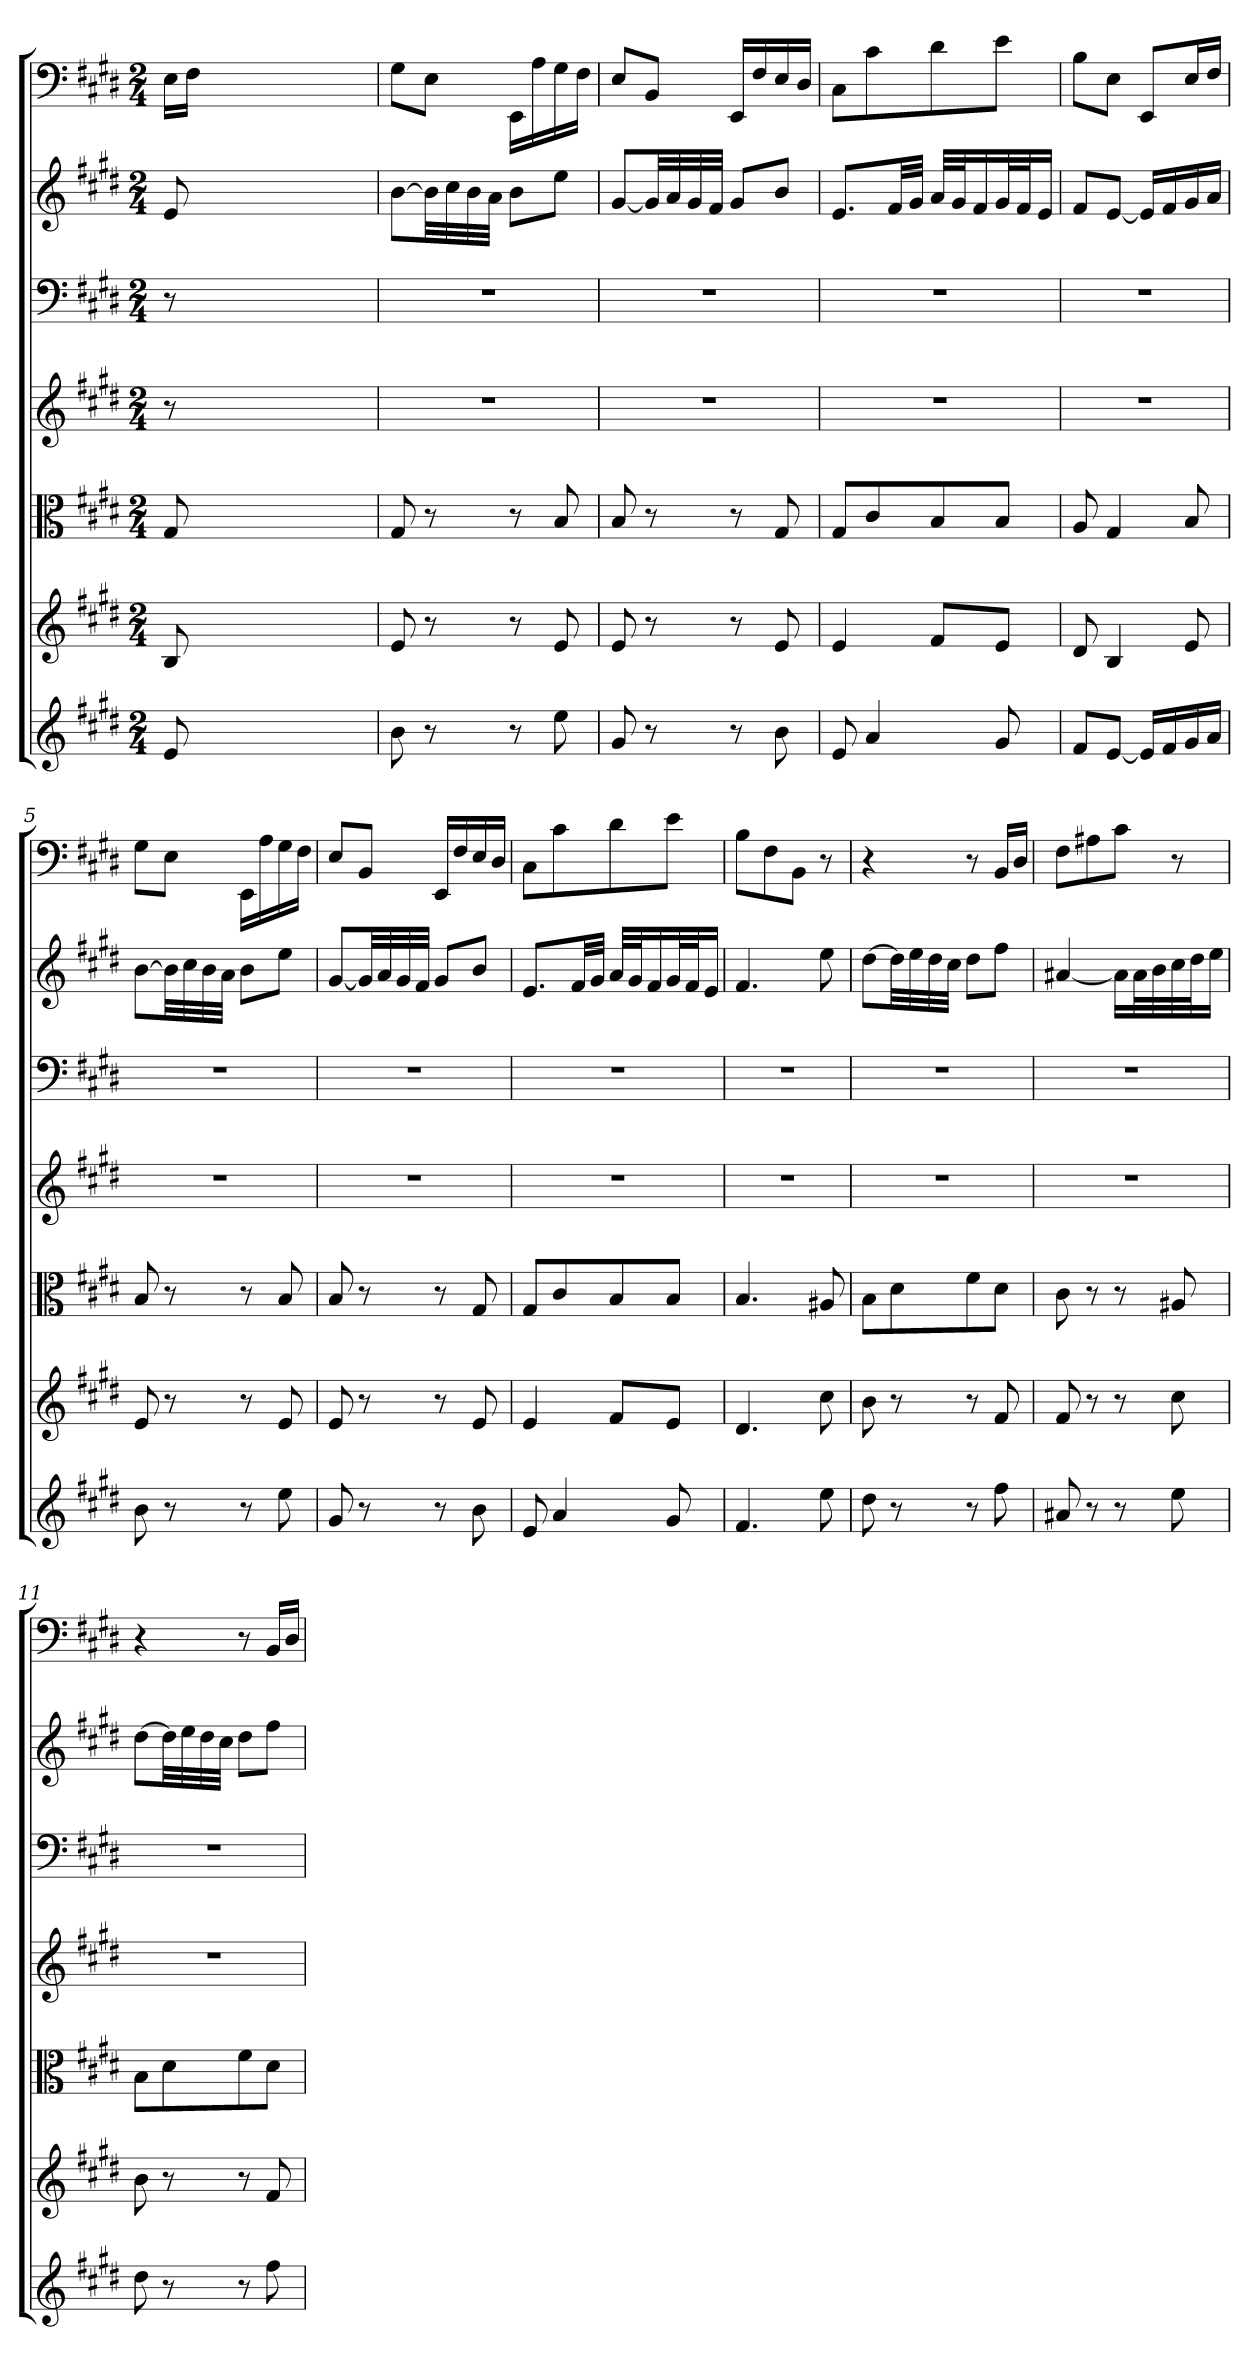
**kern	**kern	**kern	**kern	**kern	**kern	**kern
*part7	*part6	*part5	*part4	*part3	*part2	*part1
*staff7	*staff6	*staff5	*staff4	*staff3	*staff2	*staff1
*clefG2	*clefG2	*clefC3	*clefG2	*clefF4	*clefG2	*clefF4
*k[f#c#g#d#]	*k[f#c#g#d#]	*k[f#c#g#d#]	*k[f#c#g#d#]	*k[f#c#g#d#]	*k[f#c#g#d#]	*k[f#c#g#d#]
*E:	*E:	*E:	*E:	*E:	*E:	*E:
*M2/4	*M2/4	*M2/4	*M2/4	*M2/4	*M2/4	*M2/4
=	=	=	=	=	=	=
8e/	8B/	8G#/	8r	8r	8e/	16E\LL
.	.	.	.	.	.	16F#\JJ
32ryy	32ryy	32ryy	32ryy	32ryy	32ryy	32ryy
32ryy	32ryy	32ryy	32ryy	32ryy	32ryy	32ryy
32ryy	32ryy	32ryy	32ryy	32ryy	32ryy	32ryy
32ryy	32ryy	32ryy	32ryy	32ryy	32ryy	32ryy
32ryy	32ryy	32ryy	32ryy	32ryy	32ryy	32ryy
32ryy	32ryy	32ryy	32ryy	32ryy	32ryy	32ryy
32ryy	32ryy	32ryy	32ryy	32ryy	32ryy	32ryy
32ryy	32ryy	32ryy	32ryy	32ryy	32ryy	32ryy
32ryy	32ryy	32ryy	32ryy	32ryy	32ryy	32ryy
32ryy	32ryy	32ryy	32ryy	32ryy	32ryy	32ryy
32ryy	32ryy	32ryy	32ryy	32ryy	32ryy	32ryy
32ryy	32ryy	32ryy	32ryy	32ryy	32ryy	32ryy
=1	=1	=1	=1	=1	=1	=1
8b\	8e/	8G#/	2r	2r	[8b\L	8G#\L
8r	8r	8r	.	.	32b\LL]	8E\J
.	.	.	.	.	32cc#\	.
.	.	.	.	.	32b\	.
.	.	.	.	.	32a\JJJ	.
8r	8r	8r	.	.	8b\L	16EE\LL
.	.	.	.	.	.	16A\
8ee\	8e/	8B/	.	.	8ee\J	16G#\
.	.	.	.	.	.	16F#\JJ
=2	=2	=2	=2	=2	=2	=2
8g#/	8e/	8B/	2r	2r	[8g#/L	8E/L
8r	8r	8r	.	.	32g#/LL]	8BB/J
.	.	.	.	.	32a/	.
.	.	.	.	.	32g#/	.
.	.	.	.	.	32f#/JJJ	.
8r	8r	8r	.	.	8g#/L	16EE/LL
.	.	.	.	.	.	16F#/
8b\	8e/	8G#/	.	.	8b/J	16E/
.	.	.	.	.	.	16D#/JJ
=3	=3	=3	=3	=3	=3	=3
8e/	4e/	8G#/L	2r	2r	8.e/L	8C#\L
4a/	.	8c#/	.	.	.	8c#\
.	.	.	.	.	32f#/LL	.
.	.	.	.	.	32g#/JJJ	.
.	8f#/L	8B/	.	.	32a/LLL	8d#\
.	.	.	.	.	32g#/J	.
.	.	.	.	.	16f#/	.
8g#/	8e/J	8B/J	.	.	32g#/L	8e\J
.	.	.	.	.	32f#/J	.
.	.	.	.	.	16e/JJ	.
=4	=4	=4	=4	=4	=4	=4
8f#/L	8d#/	8A/	2r	2r	8f#/L	8B\L
[8e/J	4B/	4G#/	.	.	[8e/J	8E\J
16e/LL]	.	.	.	.	16e/LL]	8EE/L
16f#/	.	.	.	.	16f#/	.
16g#/	8e/	8B/	.	.	16g#/	16E/L
16a/JJ	.	.	.	.	16a/JJ	16F#/JJ
=5	=5	=5	=5	=5	=5	=5
8b\	8e/	8B/	2r	2r	[8b\L	8G#\L
8r	8r	8r	.	.	32b\LL]	8E\J
.	.	.	.	.	32cc#\	.
.	.	.	.	.	32b\	.
.	.	.	.	.	32a\JJJ	.
8r	8r	8r	.	.	8b\L	16EE\LL
.	.	.	.	.	.	16A\
8ee\	8e/	8B/	.	.	8ee\J	16G#\
.	.	.	.	.	.	16F#\JJ
=6	=6	=6	=6	=6	=6	=6
8g#/	8e/	8B/	2r	2r	[8g#/L	8E/L
8r	8r	8r	.	.	32g#/LL]	8BB/J
.	.	.	.	.	32a/	.
.	.	.	.	.	32g#/	.
.	.	.	.	.	32f#/JJJ	.
8r	8r	8r	.	.	8g#/L	16EE/LL
.	.	.	.	.	.	16F#/
8b\	8e/	8G#/	.	.	8b/J	16E/
.	.	.	.	.	.	16D#/JJ
=7	=7	=7	=7	=7	=7	=7
8e/	4e/	8G#/L	2r	2r	8.e/L	8C#\L
4a/	.	8c#/	.	.	.	8c#\
.	.	.	.	.	32f#/LL	.
.	.	.	.	.	32g#/JJJ	.
.	8f#/L	8B/	.	.	32a/LLL	8d#\
.	.	.	.	.	32g#/J	.
.	.	.	.	.	16f#/	.
8g#/	8e/J	8B/J	.	.	32g#/L	8e\J
.	.	.	.	.	32f#/J	.
.	.	.	.	.	16e/JJ	.
=8	=8	=8	=8	=8	=8	=8
4.f#/	4.d#/	4.B/	2r	2r	4.f#/	8B\L
.	.	.	.	.	.	8F#\
.	.	.	.	.	.	8BB\J
8ee\	8cc#\	8A#X/	.	.	8ee\	8r
=9	=9	=9	=9	=9	=9	=9
8dd#\	8b\	8B\L	2r	2r	[8dd#\L	4r
8r	8r	8d#\	.	.	32dd#\LL]	.
.	.	.	.	.	32ee\	.
.	.	.	.	.	32dd#\	.
.	.	.	.	.	32cc#\JJJ	.
8r	8r	8f#\	.	.	8dd#\L	8r
8ff#\	8f#/	8d#\J	.	.	8ff#\J	16BB/LL
.	.	.	.	.	.	16D#/JJ
=10	=10	=10	=10	=10	=10	=10
8a#X/	8f#/	8c#\	2r	2r	[4a#X/	8F#\L
8r	8r	8r	.	.	.	8A#X\
8r	8r	8r	.	.	16a#\LL]	8c#\J
.	.	.	.	.	32a#\L	.
.	.	.	.	.	32b\	.
8ee\	8cc#\	8A#X/	.	.	32cc#\	8r
.	.	.	.	.	32dd#\J	.
.	.	.	.	.	16ee\JJ	.
=11	=11	=11	=11	=11	=11	=11
8dd#\	8b\	8B\L	2r	2r	[8dd#\L	4r
8r	8r	8d#\	.	.	32dd#\LL]	.
.	.	.	.	.	32ee\	.
.	.	.	.	.	32dd#\	.
.	.	.	.	.	32cc#\JJJ	.
8r	8r	8f#\	.	.	8dd#\L	8r
8ff#\	8f#/	8d#\J	.	.	8ff#\J	16BB/LL
.	.	.	.	.	.	16D#/JJ
=	=	=	=	=	=	=
*-	*-	*-	*-	*-	*-	*-
